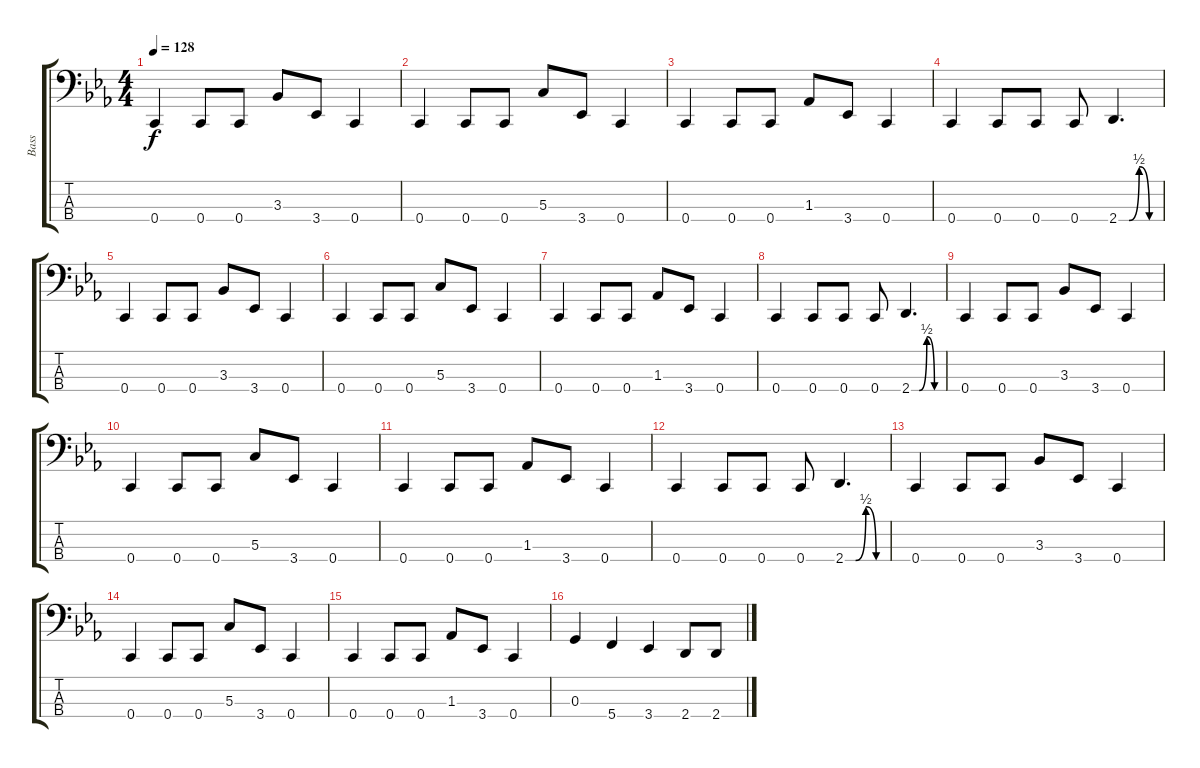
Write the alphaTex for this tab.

\track ("Bass" "Bass") {instrument fretlessbass}
\staff {score tabs}
\tuning (G2 C2 G1 C1) {hide}
\ts (4 4)
\tempo 128
\clef f4
\ks cminor
0.4.4{dy f} 0.4.8 0.4.8 3.3.8 3.4.8 0.4.4 |
0.4.4 0.4.8 0.4.8 5.3.8 3.4.8 0.4.4 |
0.4.4 0.4.8 0.4.8 1.3.8 3.4.8 0.4.4 |
0.4.4 0.4.8 0.4.8 0.4.8 2.4{be (custom 0 0 15 0 30 2 45 0 60 0)}.4{d} |
0.4.4 0.4.8 0.4.8 3.3.8 3.4.8 0.4.4 |
0.4.4 0.4.8 0.4.8 5.3.8 3.4.8 0.4.4 |
0.4.4 0.4.8 0.4.8 1.3.8 3.4.8 0.4.4 |
0.4.4 0.4.8 0.4.8 0.4.8 2.4{be (custom 0 0 15 0 30 2 45 0 60 0)}.4{d} |
0.4.4 0.4.8 0.4.8 3.3.8 3.4.8 0.4.4 |
0.4.4 0.4.8 0.4.8 5.3.8 3.4.8 0.4.4 |
0.4.4 0.4.8 0.4.8 1.3.8 3.4.8 0.4.4 |
0.4.4 0.4.8 0.4.8 0.4.8 2.4{be (custom 0 0 15 0 30 2 45 0 60 0)}.4{d} |
0.4.4 0.4.8 0.4.8 3.3.8 3.4.8 0.4.4 |
0.4.4 0.4.8 0.4.8 5.3.8 3.4.8 0.4.4 |
0.4.4 0.4.8 0.4.8 1.3.8 3.4.8 0.4.4 |
0.3.4 5.4.4 3.4.4 2.4.8 2.4.8
